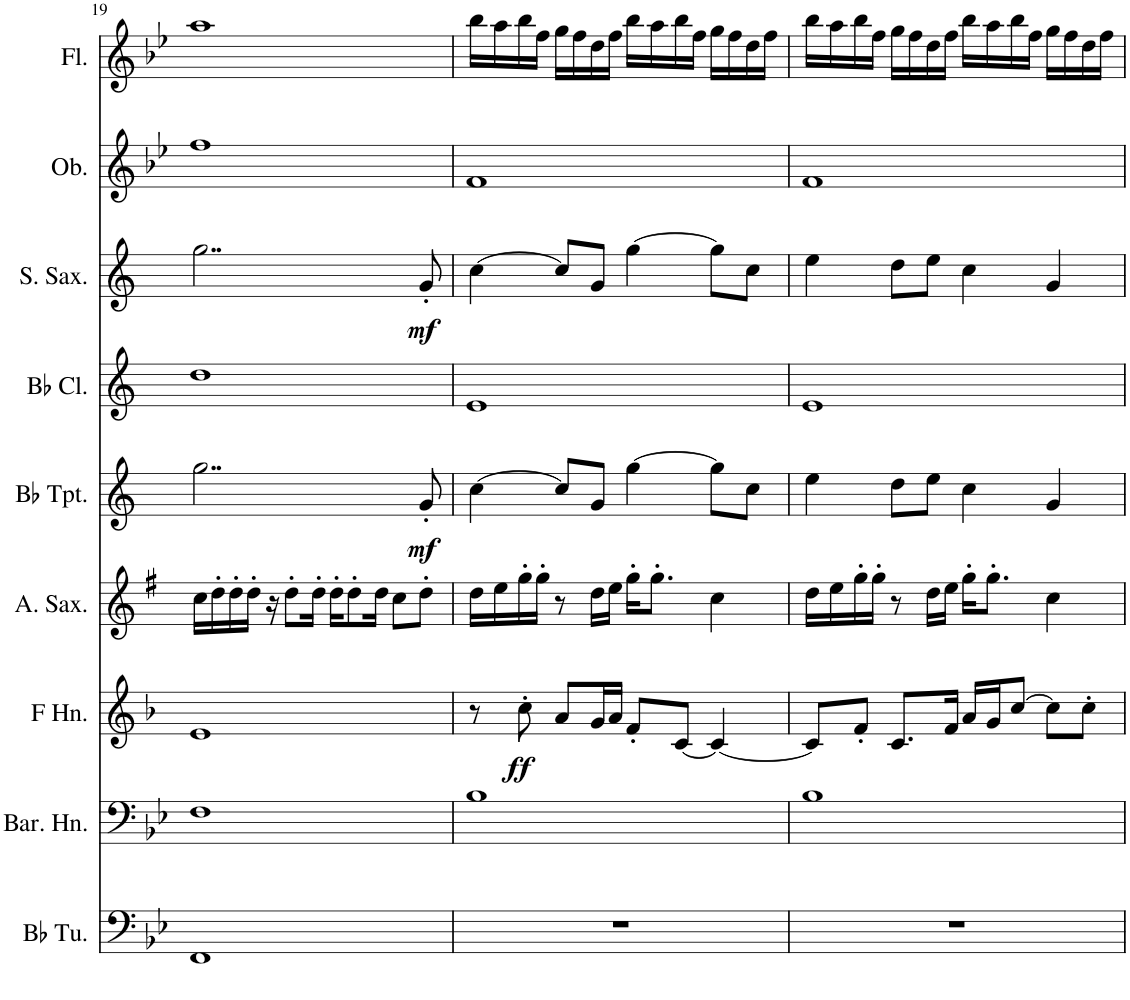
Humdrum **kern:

**kern	**kern	**kern	**dynam	**kern	**kern	**dynam	**kern	**kern	**dynam	**kern	**kern
*part9	*part8	*part7	*part7	*part6	*part5	*part5	*part4	*part3	*part3	*part2	*part1
*staff9	*staff8	*staff7	*staff7	*staff6	*staff5	*staff5	*staff4	*staff3	*staff3	*staff2	*staff1
*I"Bb Tuba	*I"Baritone Horn	*I"Horn in F	*	*I"Alto Saxophone	*I"Bb Trumpet	*	*I"Bb Clarinet	*I"Soprano Saxophone	*	*I"Oboe	*I"Flute
*I'Bb Tu.	*I'Bar. Hn.	*	*	*I'A. Sax.	*I'Bb Tpt.	*	*I'Bb Cl.	*I'S. Sax.	*	*I'Ob.	*I'Fl.
!!LO:PB:g=z
*clefF4	*clefF4	*clefG2	*	*clefG2	*clefG2	*	*clefG2	*clefG2	*	*clefG2	*clefG2
*	*Trd4c7	*Trd4c7	*	*Trd5c9	*Trd1c2	*	*Trd1c2	*Trd1c2	*	*	*
*k[b-e-]	*k[b-e-]	*k[b-]	*	*k[f#]	*k[]	*	*k[]	*k[]	*	*k[b-e-]	*k[b-e-]
*M4/4	*M4/4	*M4/4	*	*M4/4	*M4/4	*	*M4/4	*M4/4	*	*M4/4	*M4/4
=19	=19	=19	=19	=19	=19	=19	=19	=19	=19	=19	=19
1FF	1F	1e	.	16cc\LL	2..gg\	.	1dd	2..gg\	.	1ff	1aa
.	.	.	.	16dd'\	.	.	.	.	.	.	.
.	.	.	.	16dd'\	.	.	.	.	.	.	.
.	.	.	.	16dd'\JJ	.	.	.	.	.	.	.
.	.	.	.	16r	.	.	.	.	.	.	.
.	.	.	.	8dd'\L	.	.	.	.	.	.	.
.	.	.	.	16dd'\Jk	.	.	.	.	.	.	.
.	.	.	.	16dd'\KL	.	.	.	.	.	.	.
.	.	.	.	8dd'\	.	.	.	.	.	.	.
.	.	.	.	16dd\Jk	.	.	.	.	.	.	.
.	.	.	.	8cc\L	.	.	.	.	.	.	.
!	!	!	!	!	!	!LO:DY:b	!	!	!LO:DY:b	!	!
.	.	.	.	8dd'\J	8g'/	mf	.	8g'/	mf	.	.
=20	=20	=20	=20	=20	=20	=20	=20	=20	=20	=20	=20
1r	1B-	8r	.	16dd\LL	[4cc\	.	1e	[4cc\	.	1f	16bb-\LL
.	.	.	.	16ee\	.	.	.	.	.	.	16aa\
!	!	!	!LO:DY:b	!	!	!	!	!	!	!	!
.	.	8cc'\	ff	16gg'\	.	.	.	.	.	.	16bb-\
.	.	.	.	16gg'\JJ	.	.	.	.	.	.	16ff\JJ
.	.	8a/L	.	8r	8cc/L]	.	.	8cc/L]	.	.	16gg\LL
.	.	.	.	.	.	.	.	.	.	.	16ff\
.	.	16g/L	.	16dd\LL	8g/J	.	.	8g/J	.	.	16dd\
.	.	16a/JJ	.	16ee\JJ	.	.	.	.	.	.	16ff\JJ
.	.	8f'/L	.	16gg'\KL	[4gg\	.	.	[4gg\	.	.	16bb-\LL
.	.	.	.	8.gg'\J	.	.	.	.	.	.	16aa\
.	.	[8c/J	.	.	.	.	.	.	.	.	16bb-\
.	.	.	.	.	.	.	.	.	.	.	16ff\JJ
.	.	4c/_	.	4cc\	8gg\L]	.	.	8gg\L]	.	.	16gg\LL
.	.	.	.	.	.	.	.	.	.	.	16ff\
.	.	.	.	.	8cc\J	.	.	8cc\J	.	.	16dd\
.	.	.	.	.	.	.	.	.	.	.	16ff\JJ
=21	=21	=21	=21	=21	=21	=21	=21	=21	=21	=21	=21
1r	1B-	8c/L]	.	16dd\LL	4ee\	.	1e	4ee\	.	1f	16bb-\LL
.	.	.	.	16ee\	.	.	.	.	.	.	16aa\
.	.	8f'/J	.	16gg'\	.	.	.	.	.	.	16bb-\
.	.	.	.	16gg'\JJ	.	.	.	.	.	.	16ff\JJ
.	.	8.c/L	.	8r	8dd\L	.	.	8dd\L	.	.	16gg\LL
.	.	.	.	.	.	.	.	.	.	.	16ff\
.	.	.	.	16dd\LL	8ee\J	.	.	8ee\J	.	.	16dd\
.	.	16f/Jk	.	16ee\JJ	.	.	.	.	.	.	16ff\JJ
.	.	16a/LL	.	16gg'\KL	4cc\	.	.	4cc\	.	.	16bb-\LL
.	.	16g/J	.	8.gg'\J	.	.	.	.	.	.	16aa\
.	.	[8cc/J	.	.	.	.	.	.	.	.	16bb-\
.	.	.	.	.	.	.	.	.	.	.	16ff\JJ
.	.	8cc\L]	.	4cc\	4g/	.	.	4g/	.	.	16gg\LL
.	.	.	.	.	.	.	.	.	.	.	16ff\
.	.	8cc'\J	.	.	.	.	.	.	.	.	16dd\
.	.	.	.	.	.	.	.	.	.	.	16ff\JJ
=	=	=	=	=	=	=	=	=	=	=	=
*-	*-	*-	*-	*-	*-	*-	*-	*-	*-	*-	*-
